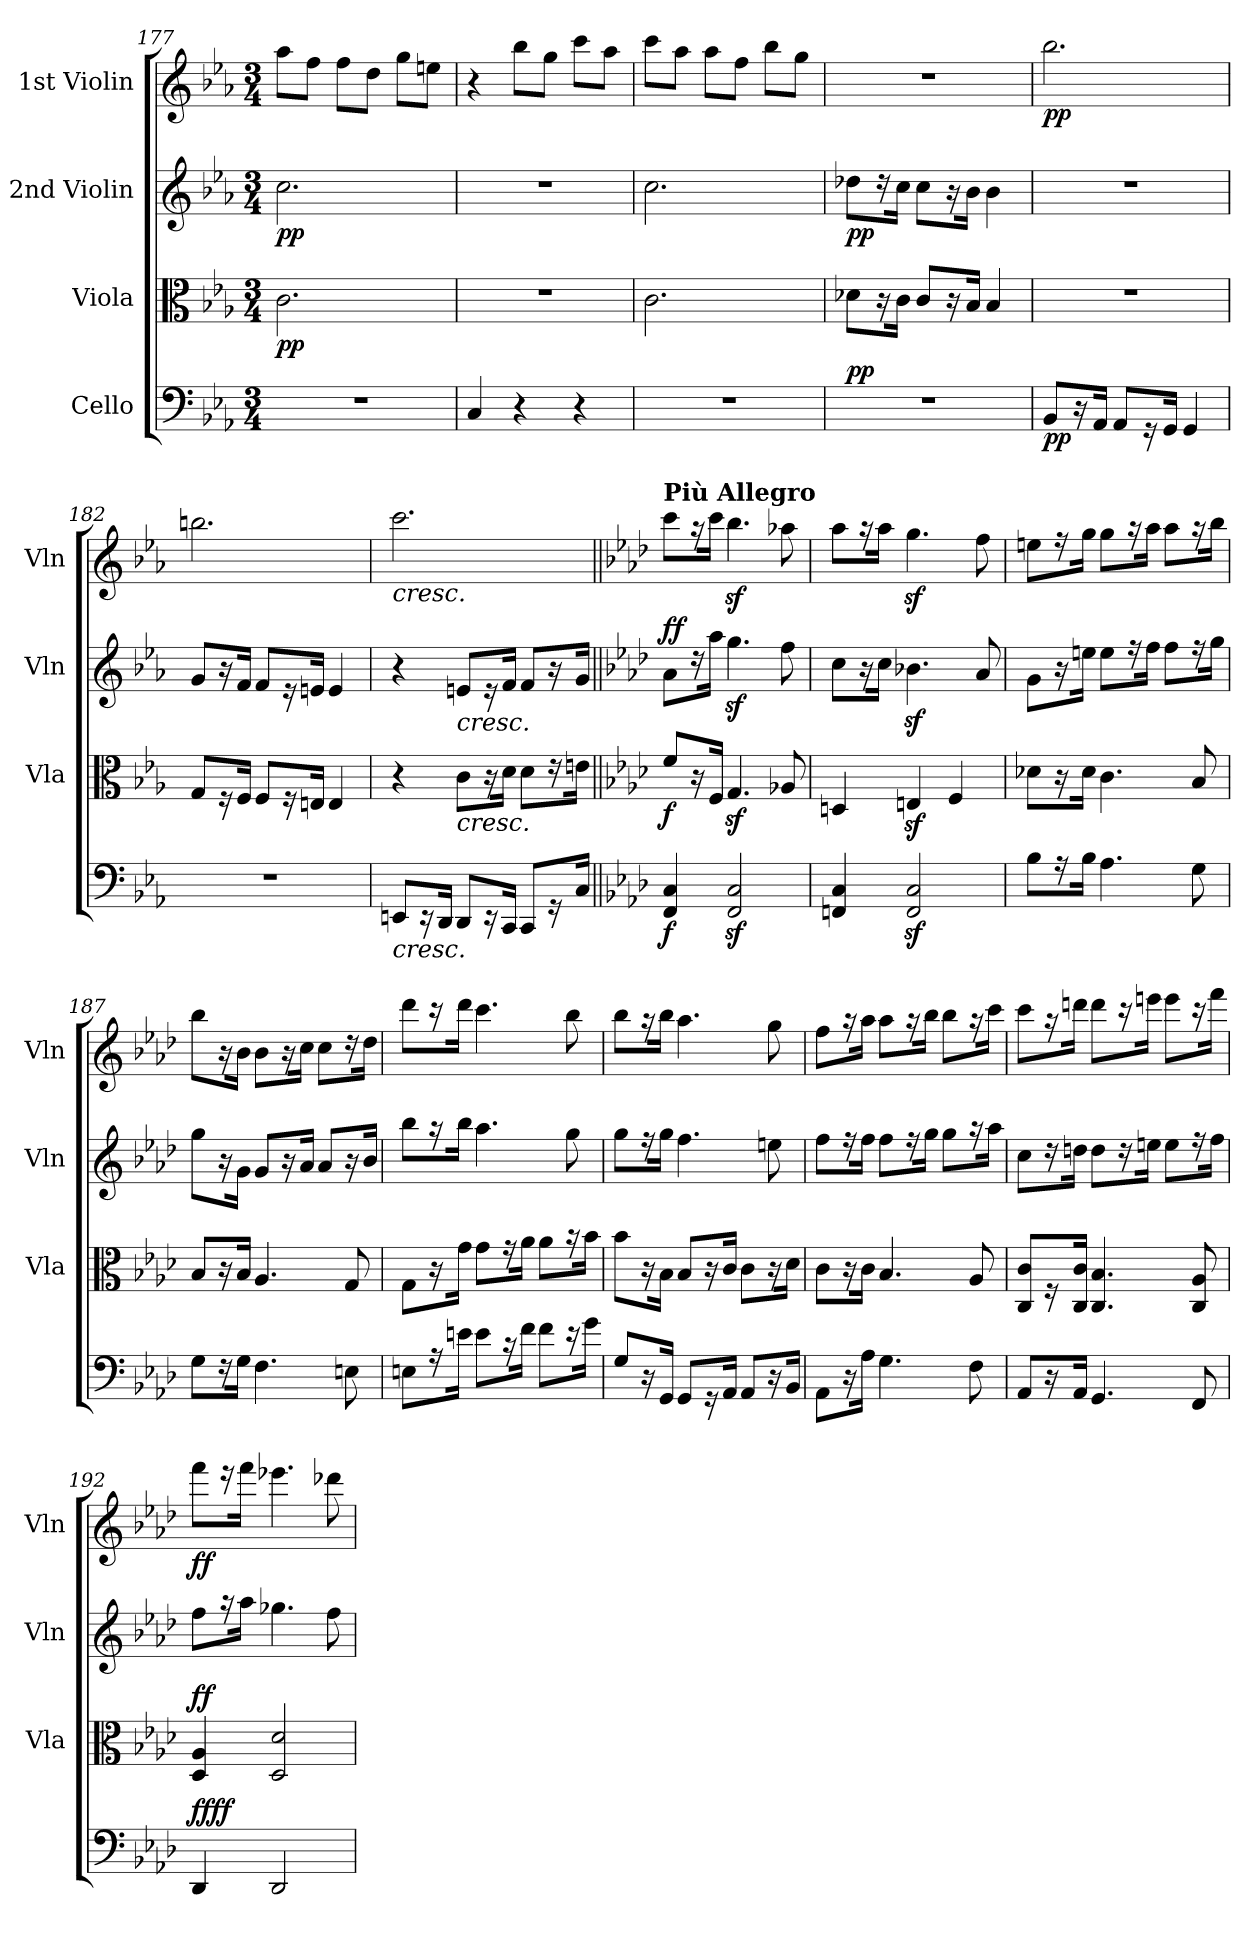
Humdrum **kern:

**kern	**dynam	**kern	**dynam	**kern	**dynam	**kern	**dynam
*part4	*part4	*part3	*part3	*part2	*part2	*part1	*part1
*staff4	*staff4	*staff3	*staff3	*staff2	*staff2	*staff1	*staff1
*I"Cello	*	*I"Viola	*	*I"2nd Violin	*	*I"1st Violin	*
*	*	*I'Vla	*	*I'Vln	*	*I'Vln	*
*clefF4	*	*clefC3	*	*clefG2	*	*clefG2	*
*k[b-e-a-]	*	*k[b-e-a-]	*	*k[b-e-a-]	*	*k[b-e-a-]	*
*M3/4	*	*M3/4	*	*M3/4	*	*M3/4	*
=177	=177	=177	=177	=177	=177	=177	=177
!	!	!	!LO:DY:b	!	!LO:DY:b	!	!
2.r	.	2.c\	pp	2.cc\	pp	8aa-\L	.
.	.	.	.	.	.	8ff\J	.
.	.	.	.	.	.	8ff\L	.
.	.	.	.	.	.	8dd\J	.
.	.	.	.	.	.	8gg\L	.
.	.	.	.	.	.	8een\J	.
=178	=178	=178	=178	=178	=178	=178	=178
4C/	.	2.r	.	2.r	.	4r	.
4r	.	.	.	.	.	8bb-\L	.
.	.	.	.	.	.	8gg\J	.
4r	.	.	.	.	.	8ccc\L	.
.	.	.	.	.	.	8aa-\J	.
=179	=179	=179	=179	=179	=179	=179	=179
2.r	.	2.c\	.	2.cc\	.	8ccc\L	.
.	.	.	.	.	.	8aa-\J	.
.	.	.	.	.	.	8aa-\L	.
.	.	.	.	.	.	8ff\J	.
.	.	.	.	.	.	8bb-\L	.
.	.	.	.	.	.	8gg\J	.
=180	=180	=180	=180	=180	=180	=180	=180
!	!LO:DY:a	!	!	!	!LO:DY:b	!	!
2.r	pp	8d-X\L	.	8dd-X\L	pp	2.r	.
.	.	16r	.	16r	.	.	.
.	.	16c\Jk	.	16cc\Jk	.	.	.
.	.	8c/L	.	8cc\L	.	.	.
.	.	16r	.	16r	.	.	.
.	.	16B-/Jk	.	16b-\Jk	.	.	.
.	.	4B-/	.	4b-\	.	.	.
!!LO:LB:g=z
=181	=181	=181	=181	=181	=181	=181	=181
!	!LO:DY:b	!	!	!	!	!	!LO:DY:b
8BB-/L	pp	2.r	.	2.r	.	2.bb-\	pp
16r	.	.	.	.	.	.	.
16AA-/Jk	.	.	.	.	.	.	.
8AA-/L	.	.	.	.	.	.	.
16r	.	.	.	.	.	.	.
16GG/Jk	.	.	.	.	.	.	.
4GG/	.	.	.	.	.	.	.
=182	=182	=182	=182	=182	=182	=182	=182
2.r	.	8G/L	.	8g/L	.	2.bbn\	.
.	.	16r	.	16r	.	.	.
.	.	16F/Jk	.	16f/Jk	.	.	.
.	.	8F/L	.	8f/L	.	.	.
.	.	16r	.	16r	.	.	.
.	.	16En/Jk	.	16en/Jk	.	.	.
.	.	4E/	.	4e/	.	.	.
!!LO:PB:g=z
=183	=183	=183	=183	=183	=183	=183	=183
!	!	!	!	!	!	!LO:TX:b:i:t=cresc.	!
!LO:TX:b:i:t=cresc.	!	!	!	!	!	!	!
8EEn/L	.	4r	.	4r	.	2.ccc\	.
16r	.	.	.	.	.	.	.
16DD/Jk	.	.	.	.	.	.	.
!	!	!	!	!LO:TX:b:i:t=cresc.	!	!	!
!	!	!LO:TX:b:i:t=cresc.	!	!	!	!	!
8DD/L	.	8c\L	.	8en/L	.	.	.
16r	.	16r	.	16r	.	.	.
16CC/Jk	.	16d\Jk	.	16f/Jk	.	.	.
8CC/L	.	8d\L	.	8f/L	.	.	.
16r	.	16r	.	16r	.	.	.
16C/Jk	.	16en\Jk	.	16g/Jk	.	.	.
=184||	=184||	=184||	=184||	=184||	=184||	=184||	=184||
*k[b-e-a-d-]	*	*k[b-e-a-d-]	*	*k[b-e-a-d-]	*	*k[b-e-a-d-]	*
!	!	!	!	!	!	!LO:TX:a:B:t=Più Allegro	!
!	!LO:DY:b	!	!LO:DY:b	!	!LO:DY:b	!	!
!	!	!	!	!	!LO:DY:n=1:a	!	!
4FF/ 4C/	f	8f/L	f	8a-\L	f f	8ccc\L	.
.	.	16r	.	16r	.	16r	.
.	.	16F/Jk	.	16aa-\Jk	.	16ccc\Jk	.
2FF/z< 2C/z<	.	4.Gz</	.	4.ggz<\	.	4.bb-z<\	.
.	.	8A-X/	.	8ff\	.	8aa-X\	.
=185	=185	=185	=185	=185	=185	=185	=185
4FFn/ 4C/	.	4Dn/	.	8cc\L	.	8aa-\L	.
.	.	.	.	16r	.	16r	.
.	.	.	.	16cc\Jk	.	16aa-\Jk	.
2FF/z< 2C/z<	.	4Enz</	.	4.b-Xz<\	.	4.ggz<\	.
.	.	4F/	.	.	.	.	.
.	.	.	.	8a-/	.	8ff\	.
!!LO:LB:g=z
=186	=186	=186	=186	=186	=186	=186	=186
8B-\L	.	8d-X\L	.	8g\L	.	8een\L	.
16r	.	16r	.	16r	.	16r	.
16B-\Jk	.	16d-\Jk	.	16een\Jk	.	16gg\Jk	.
4.A-\	.	4.c\	.	8ee\L	.	8gg\L	.
.	.	.	.	16r	.	16r	.
.	.	.	.	16ff\Jk	.	16aa-\Jk	.
.	.	.	.	8ff\L	.	8aa-\L	.
8G\	.	8B-/	.	16r	.	16r	.
.	.	.	.	16gg\Jk	.	16bb-\Jk	.
=187	=187	=187	=187	=187	=187	=187	=187
8G\L	.	8B-/L	.	8gg\L	.	8bb-\L	.
16r	.	16r	.	16r	.	16r	.
16G\Jk	.	16B-/Jk	.	16g\Jk	.	16b-\Jk	.
4.F\	.	4.A-/	.	8g/L	.	8b-\L	.
.	.	.	.	16r	.	16r	.
.	.	.	.	16a-/Jk	.	16cc\Jk	.
.	.	.	.	8a-/L	.	8cc\L	.
8En\	.	8G/	.	16r	.	16r	.
.	.	.	.	16b-/Jk	.	16dd-\Jk	.
!!LO:LB:g=z
=188	=188	=188	=188	=188	=188	=188	=188
8En\L	.	8G\L	.	8bb-\L	.	8ddd-\L	.
16r	.	16r	.	16r	.	16r	.
16en\Jk	.	16g\Jk	.	16bb-\Jk	.	16ddd-\Jk	.
8e\L	.	8g\L	.	4.aa-\	.	4.ccc\	.
16r	.	16r	.	.	.	.	.
16f\Jk	.	16a-\Jk	.	.	.	.	.
8f\L	.	8a-\L	.	.	.	.	.
16r	.	16r	.	8gg\	.	8bb-\	.
16g\Jk	.	16b-\Jk	.	.	.	.	.
=189	=189	=189	=189	=189	=189	=189	=189
8G/L	.	8b-\L	.	8gg\L	.	8bb-\L	.
16r	.	16r	.	16r	.	16r	.
16GG/Jk	.	16B-\Jk	.	16gg\Jk	.	16bb-\Jk	.
8GG/L	.	8B-/L	.	4.ff\	.	4.aa-\	.
16r	.	16r	.	.	.	.	.
16AA-/Jk	.	16c/Jk	.	.	.	.	.
8AA-/L	.	8c\L	.	.	.	.	.
16r	.	16r	.	8een\	.	8gg\	.
16BB-/Jk	.	16d-\Jk	.	.	.	.	.
=190	=190	=190	=190	=190	=190	=190	=190
8AA-\L	.	8c\L	.	8ff\L	.	8ff\L	.
16r	.	16r	.	16r	.	16r	.
16A-\Jk	.	16c\Jk	.	16ff\Jk	.	16aa-\Jk	.
4.G\	.	4.B-/	.	8ff\L	.	8aa-\L	.
.	.	.	.	16r	.	16r	.
.	.	.	.	16gg\Jk	.	16bb-\Jk	.
.	.	.	.	8gg\L	.	8bb-\L	.
8F\	.	8A-/	.	16r	.	16r	.
.	.	.	.	16aa-\Jk	.	16ccc\Jk	.
!!LO:PB:g=z
=191	=191	=191	=191	=191	=191	=191	=191
8AA-/L	.	8C/ 8c/L	.	8cc\L	.	8ccc\L	.
16r	.	16r	.	16r	.	16r	.
16AA-/Jk	.	16C/ 16c/Jk	.	16ddn\Jk	.	16dddn\Jk	.
4.GG/	.	4.C/ 4.B-/	.	8dd\L	.	8ddd\L	.
.	.	.	.	16r	.	16r	.
.	.	.	.	16een\Jk	.	16eeen\Jk	.
.	.	.	.	8ee\L	.	8eee\L	.
8FF/	.	8C/ 8A-/	.	16r	.	16r	.
.	.	.	.	16ff\Jk	.	16fff\Jk	.
=192	=192	=192	=192	=192	=192	=192	=192
!	!LO:DY:a	!	!	!	!	!	!
!	!LO:DY:n=1:b	!	!LO:DY:a	!	!	!	!LO:DY:b
4DD-/	ff ff	4D-/ 4A-/	ff	8ff\L	.	8fff\L	ff
.	.	.	.	16r	.	16r	.
.	.	.	.	16aa-\Jk	.	16fff\Jk	.
2DD-/	.	2D-/ 2d-/	.	4.gg-X\	.	4.eee-X\	.
.	.	.	.	8ff\	.	8ddd-X\	.
=	=	=	=	=	=	=	=
*-	*-	*-	*-	*-	*-	*-	*-
